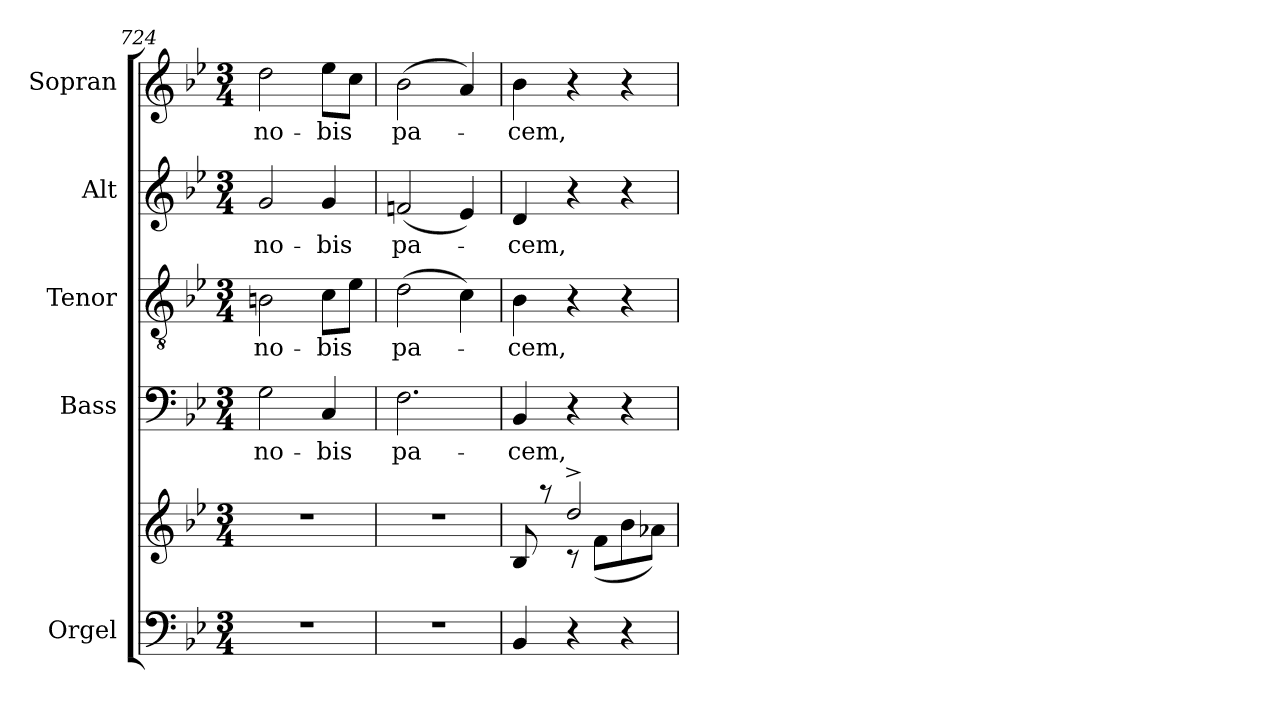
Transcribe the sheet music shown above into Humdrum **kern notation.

**kern	**kern	**kern	**text	**kern	**text	**kern	**text	**kern	**text
*part5	*part5	*part4	*part4	*part3	*part3	*part2	*part2	*part1	*part1
*staff6	*staff5	*staff4	*staff4	*staff3	*staff3	*staff2	*staff2	*staff1	*staff1
*I"Orgel	*	*I"Bass	*	*I"Tenor	*	*I"Alt	*	*I"Sopran	*
*I'Org.	*	*I'B.	*	*I'T.	*	*I'A.	*	*I'S.	*
*clefF4	*clefG2	*clefF4	*	*clefGv2	*	*clefG2	*	*clefG2	*
*k[b-e-]	*k[b-e-]	*k[b-e-]	*	*k[b-e-]	*	*k[b-e-]	*	*k[b-e-]	*
*B-:	*B-:	*B-:	*	*B-:	*	*B-:	*	*B-:	*
*M3/4	*M3/4	*M3/4	*	*M3/4	*	*M3/4	*	*M3/4	*
=724	=724	=724	=724	=724	=724	=724	=724	=724	=724
!	!	!	!LO:LY:b	!	!LO:LY:b	!	!LO:LY:b	!	!LO:LY:b
2.r	2.r	2G\	no-	2Bn\	no-	2g/	no-	2dd\	no-
!	!	!	!LO:LY:b	!	!LO:LY:b	!	!LO:LY:b	!	!LO:LY:b
.	.	4C/	-bis	8c\L	-bis	4g/	-bis	8ee-\L	-bis
.	.	.	.	8e-\J	.	.	.	8cc\J	.
=725	=725	=725	=725	=725	=725	=725	=725	=725	=725
!	!	!	!LO:LY:b	!	!LO:LY:b	!	!LO:LY:b	!	!LO:LY:b
2.r	2.r	2.F\	pa-	(>2d\	pa-	(<2fn/	pa-	(>2b-\	pa-
.	.	.	.	4c\)	.	4e-/)	.	4a/)	.
=726	=726	=726	=726	=726	=726	=726	=726	=726	=726
*	*^	*	*	*	*	*	*	*	*
!	!	!	!	!LO:LY:b	!	!LO:LY:b	!	!LO:LY:b	!	!LO:LY:b
4BB-/	8B-/	4ryy	4BB-/	-cem,	4B-\	-cem,	4d/	-cem,	4b-\	-cem,
.	8raa	.	.	.	.	.	.	.	.	.
4r	2dd^>/	8rc	4r	.	4r	.	4r	.	4r	.
.	.	(<8f\L	.	.	.	.	.	.	.	.
4r	.	8b-\	4r	.	4r	.	4r	.	4r	.
.	.	8a-X\J)	.	.	.	.	.	.	.	.
*	*v	*v	*	*	*	*	*	*	*	*
=	=	=	=	=	=	=	=	=	=
*-	*-	*-	*-	*-	*-	*-	*-	*-	*-
